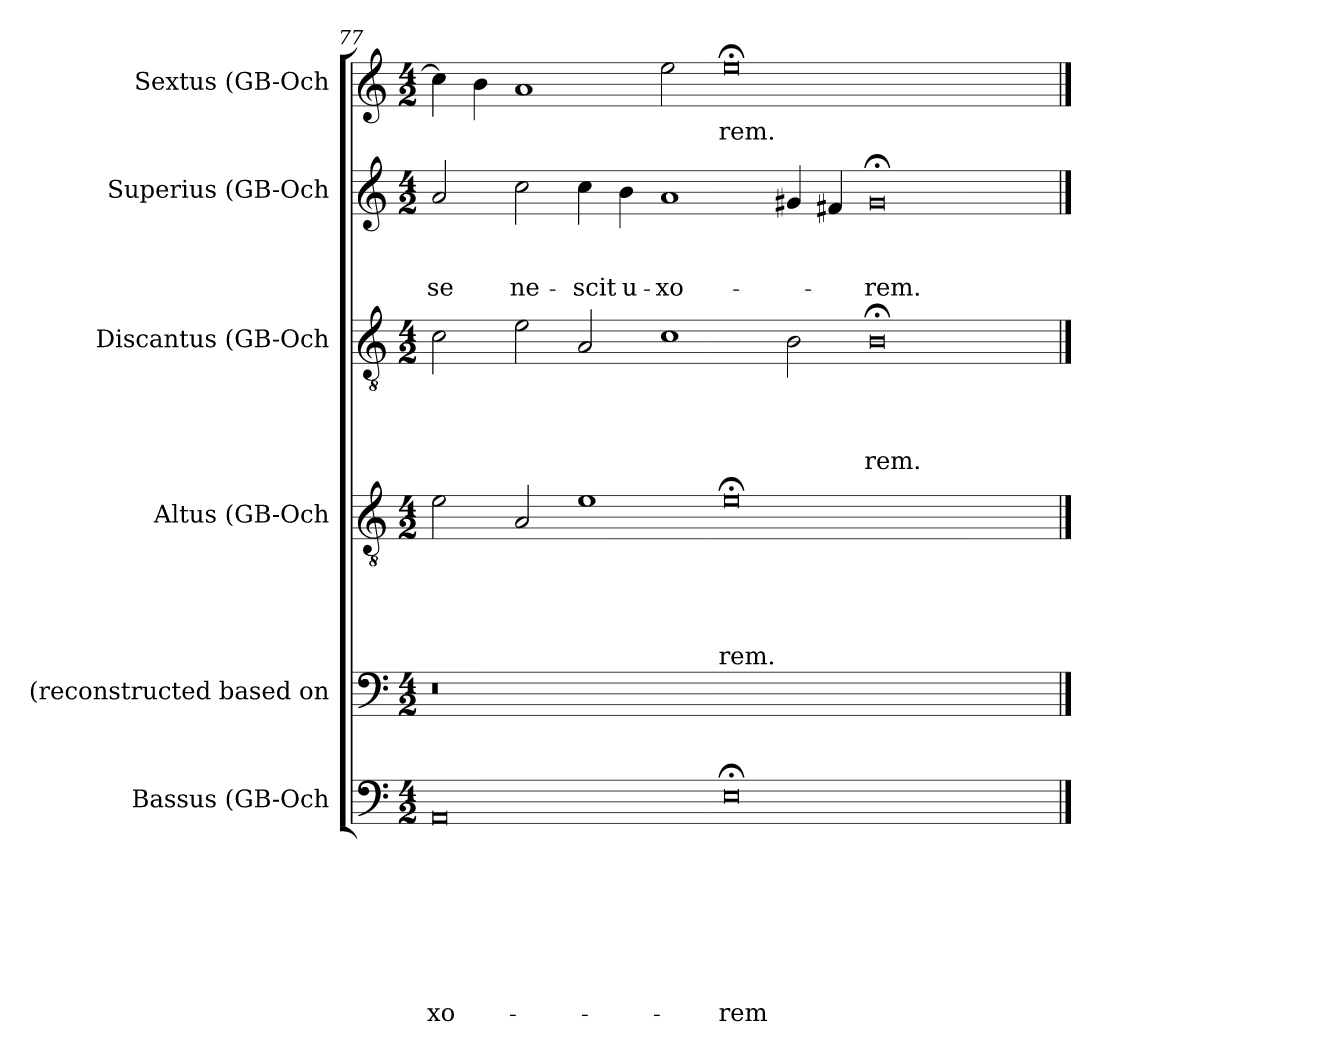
**kern	**text	**text	**text	**text	**text	**text	**text	**text	**kern	**kern	**text	**text	**text	**text	**text	**kern	**text	**text	**text	**text	**kern	**text	**text	**text	**kern	**text
*part6	*part6	*part6	*part6	*part6	*part6	*part6	*part6	*part6	*part5	*part4	*part4	*part4	*part4	*part4	*part4	*part3	*part3	*part3	*part3	*part3	*part2	*part2	*part2	*part2	*part1	*part1
*staff6	*staff6	*staff6	*staff6	*staff6	*staff6	*staff6	*staff6	*staff6	*staff5	*staff4	*staff4	*staff4	*staff4	*staff4	*staff4	*staff3	*staff3	*staff3	*staff3	*staff3	*staff2	*staff2	*staff2	*staff2	*staff1	*staff1
*I"Bassus (GB-Och	*	*	*	*	*	*	*	*	*I"(reconstructed based on	*I"Altus (GB-Och	*	*	*	*	*	*I"Discantus (GB-Och	*	*	*	*	*I"Superius (GB-Och	*	*	*	*I"Sextus (GB-Och	*
*clefF4	*	*	*	*	*	*	*	*	*clefF4	*clefGv2	*	*	*	*	*	*clefGv2	*	*	*	*	*clefG2	*	*	*	*clefG2	*
*k[]	*	*	*	*	*	*	*	*	*k[]	*k[]	*	*	*	*	*	*k[]	*	*	*	*	*k[]	*	*	*	*k[]	*
*C:	*	*	*	*	*	*	*	*	*C:	*C:	*	*	*	*	*	*C:	*	*	*	*	*C:	*	*	*	*C:	*
*M4/2	*	*	*	*	*	*	*	*	*M4/2	*M4/2	*	*	*	*	*	*M4/2	*	*	*	*	*M4/2	*	*	*	*M4/2	*
=77	=77	=77	=77	=77	=77	=77	=77	=77	=77	=77	=77	=77	=77	=77	=77	=77	=77	=77	=77	=77	=77	=77	=77	=77	=77	=77
!	!	!	!	!	!	!	!	!LO:LY:b	!	!	!	!	!	!	!	!	!	!	!	!	!	!	!	!LO:LY:b	!	!
0AA	.	.	.	.	.	.	.	-xo-	0r	2e\	.	.	.	.	.	2c\	.	.	.	.	2a/	.	.	se	4cc\]	.
.	.	.	.	.	.	.	.	.	.	.	.	.	.	.	.	.	.	.	.	.	.	.	.	.	4b\	.
!	!	!	!	!	!	!	!	!	!	!	!	!	!	!	!	!	!	!	!	!	!	!	!	!LO:LY:b	!	!
.	.	.	.	.	.	.	.	.	.	2A/	.	.	.	.	.	2e\	.	.	.	.	2cc\	.	.	ne-	1a	.
!	!	!	!	!	!	!	!	!	!	!	!	!	!	!	!	!	!	!	!	!	!	!	!	!LO:LY:b	!	!
.	.	.	.	.	.	.	.	.	.	1e	.	.	.	.	.	2A/	.	.	.	.	4cc\	.	.	-scit	.	.
!	!	!	!	!	!	!	!	!	!	!	!	!	!	!	!	!	!	!	!	!	!	!	!	!LO:LY:b	!	!
.	.	.	.	.	.	.	.	.	.	.	.	.	.	.	.	.	.	.	.	.	4b\	.	.	u-	.	.
!	!	!	!	!	!	!	!	!	!	!	!	!	!	!	!	!	!	!	!	!	!	!	!	!LO:LY:b	!	!
.	.	.	.	.	.	.	.	.	.	.	.	.	.	.	.	1c	.	.	.	.	1a	.	.	-xo-	2ee\	.
!	!	!	!	!	!	!	!	!LO:LY:b	!	!	!	!	!	!	!LO:LY:b	!	!	!	!	!	!	!	!	!	!	!LO:LY:b
0E;<	.	.	.	.	.	.	.	-rem-	0.ryy	0e;<	.	.	.	.	-rem.	.	.	.	.	.	.	.	.	.	0ee;<	-rem.
.	.	.	.	.	.	.	.	.	.	.	.	.	.	.	.	2B\	.	.	.	.	4g#X/	.	.	.	.	.
.	.	.	.	.	.	.	.	.	.	.	.	.	.	.	.	.	.	.	.	.	4f#X/	.	.	.	.	.
!	!	!	!	!	!	!	!	!	!	!	!	!	!	!	!	!	!	!	!	!LO:LY:b	!	!	!	!LO:LY:b	!	!
.	.	.	.	.	.	.	.	.	.	.	.	.	.	.	.	0B;<	.	.	.	-rem.	0g#;	.	.	-rem.	.	.
1ryy	.	.	.	.	.	.	.	.	.	1ryy	.	.	.	.	.	.	.	.	.	.	.	.	.	.	1ryy	.
==	==	==	==	==	==	==	==	==	==	==	==	==	==	==	==	==	==	==	==	==	==	==	==	==	==	==
*-	*-	*-	*-	*-	*-	*-	*-	*-	*-	*-	*-	*-	*-	*-	*-	*-	*-	*-	*-	*-	*-	*-	*-	*-	*-	*-
